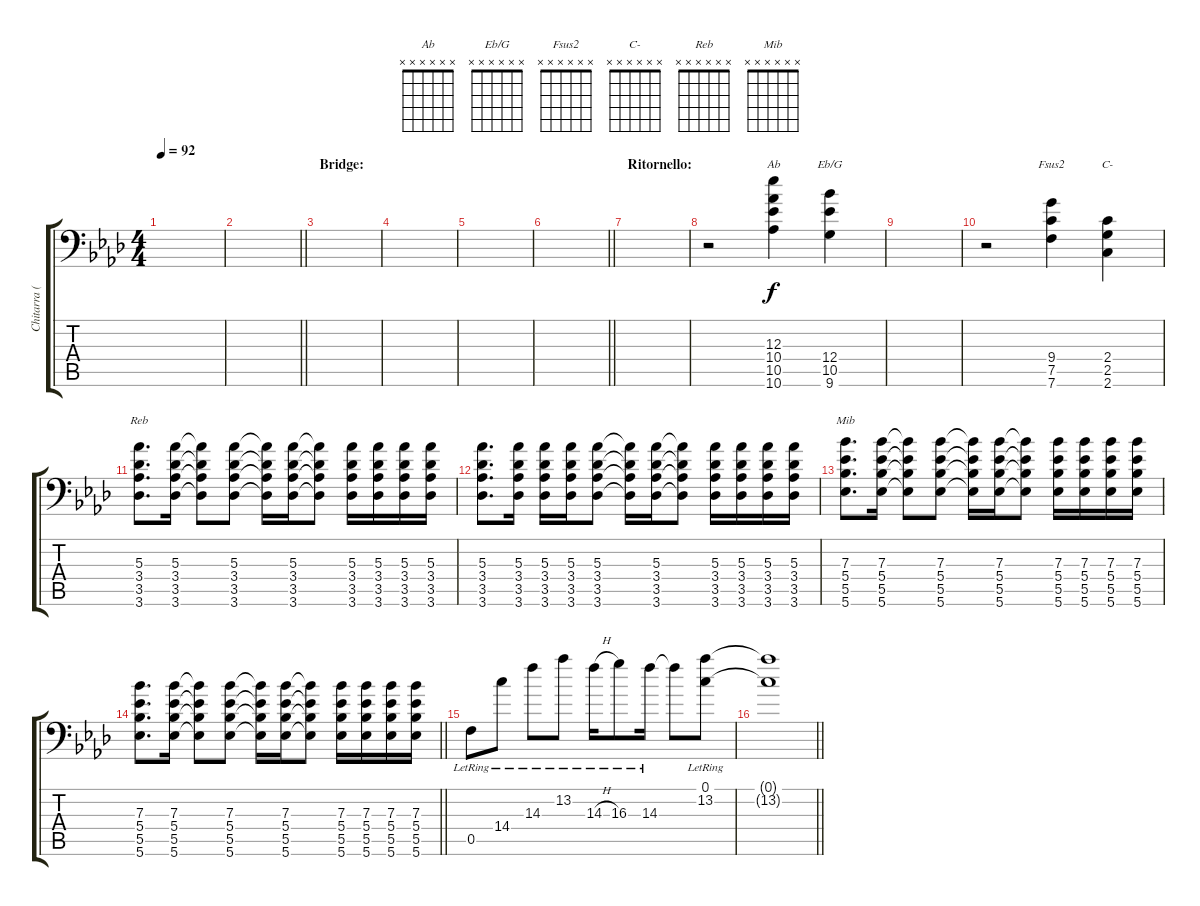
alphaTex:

\track ("Chitarra (acustica)" "Chitarra (") {instrument electricguitarjazz}
\staff {score tabs}
\tuning (C4 G3 Eb3 Bb2 F2 Bb1) {hide}
\chord ("Ab" x x x x x x)
\chord ("Eb/G" x x x x x x)
\chord ("Fsus2" x x x x x x)
\chord ("C-" x x x x x x)
\chord ("Reb" x x x x x x)
\chord ("Mib" x x x x x x)
\ts (4 4)
\tempo 92
\clef f4
\ks fminor
|
\barLineRight lightlight
|
\section ("" "Bridge:")
|
|
|
\barLineRight lightlight
|
\section ("" "Ritornello:")
|
r.2 (12.3 10.4 10.5 10.6).4{ch "Ab" dy f} (12.4 10.5 9.6).4{ch "Eb/G"} |
|
r.2 (9.4 7.5 7.6).4{ch "Fsus2"} (2.4 2.5 2.6).4{ch "C-"} |
(5.3 3.4 3.5 3.6).8{d ch "Reb"} (5.3 3.4 3.5 3.6).16 (5.3{t} 3.4{t} 3.5{t} 3.6{t}).8 (5.3 3.4 3.5 3.6).8 (5.3{t} 3.4{t} 3.5{t} 3.6{t}).16 (5.3 3.4 3.5 3.6).16 (5.3{t} 3.4{t} 3.5{t} 3.6{t}).8 (5.3 3.4 3.5 3.6).16 (5.3 3.4 3.5 3.6).16 (5.3 3.4 3.5 3.6).16 (5.3 3.4 3.5 3.6).16 |
(5.3 3.4 3.5 3.6).8{d} (5.3 3.4 3.5 3.6).16 (5.3 3.4 3.5 3.6).16 (5.3 3.4 3.5 3.6).16 (5.3 3.4 3.5 3.6).8 (5.3{t} 3.4{t} 3.5{t} 3.6{t}).16 (5.3 3.4 3.5 3.6).16 (5.3{t} 3.4{t} 3.5{t} 3.6{t}).8 (5.3 3.4 3.5 3.6).16 (5.3 3.4 3.5 3.6).16 (5.3 3.4 3.5 3.6).16 (5.3 3.4 3.5 3.6).16 |
(7.3 5.4 5.5 5.6).8{d ch "Mib"} (7.3 5.4 5.5 5.6).16 (7.3{t} 5.4{t} 5.5{t} 5.6{t}).8 (7.3 5.4 5.5 5.6).8 (7.3{t} 5.4{t} 5.5{t} 5.6{t}).16 (7.3 5.4 5.5 5.6).16 (7.3{t} 5.4{t} 5.5{t} 5.6{t}).8 (7.3 5.4 5.5 5.6).16 (7.3 5.4 5.5 5.6).16 (7.3 5.4 5.5 5.6).16 (7.3 5.4 5.5 5.6).16 |
\barLineRight lightlight
(7.3 5.4 5.5 5.6).8{d} (7.3 5.4 5.5 5.6).16 (7.3{t} 5.4{t} 5.5{t} 5.6{t}).8 (7.3 5.4 5.5 5.6).8 (7.3{t} 5.4{t} 5.5{t} 5.6{t}).16 (7.3 5.4 5.5 5.6).16 (7.3{t} 5.4{t} 5.5{t} 5.6{t}).8 (7.3 5.4 5.5 5.6).16 (7.3 5.4 5.5 5.6).16 (7.3 5.4 5.5 5.6).16 (7.3 5.4 5.5 5.6).16 |
0.5{lr}.8{volume 12 instrument electricguitarjazz} 14.4{lr}.8 14.3{lr}.8 13.2{lr}.8 14.3{h lr}.16 16.3{lr}.8 14.3{lr}.16 14.3{t}.8 (0.1{lr} 13.2{lr}).8 |
\barLineRight lightlight
(0.1{t} 13.2{t}).1
